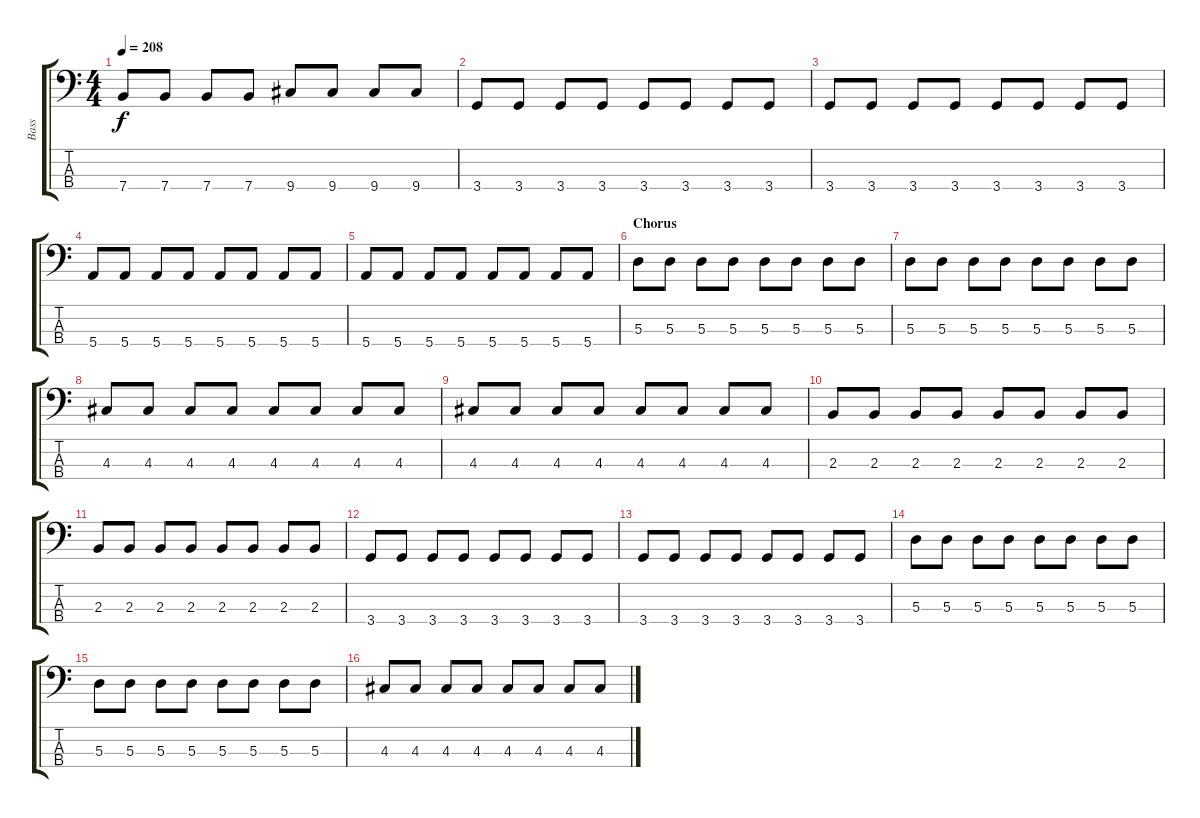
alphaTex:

\track ("Bass" "Bass") {instrument electricbasspick}
\staff {score tabs}
\tuning (G2 D2 A1 E1) {hide}
\ts (4 4)
\tempo 208
\clef f4
\ks c
7.4.8{dy f} 7.4.8 7.4.8 7.4.8 9.4.8 9.4.8 9.4.8 9.4.8 |
3.4.8 3.4.8 3.4.8 3.4.8 3.4.8 3.4.8 3.4.8 3.4.8 |
3.4.8 3.4.8 3.4.8 3.4.8 3.4.8 3.4.8 3.4.8 3.4.8 |
5.4.8 5.4.8 5.4.8 5.4.8 5.4.8 5.4.8 5.4.8 5.4.8 |
5.4.8 5.4.8 5.4.8 5.4.8 5.4.8 5.4.8 5.4.8 5.4.8 |
\section ("" "Chorus")
5.3.8 5.3.8 5.3.8 5.3.8 5.3.8 5.3.8 5.3.8 5.3.8 |
5.3.8 5.3.8 5.3.8 5.3.8 5.3.8 5.3.8 5.3.8 5.3.8 |
4.3.8 4.3.8 4.3.8 4.3.8 4.3.8 4.3.8 4.3.8 4.3.8 |
4.3.8 4.3.8 4.3.8 4.3.8 4.3.8 4.3.8 4.3.8 4.3.8 |
2.3.8 2.3.8 2.3.8 2.3.8 2.3.8 2.3.8 2.3.8 2.3.8 |
2.3.8 2.3.8 2.3.8 2.3.8 2.3.8 2.3.8 2.3.8 2.3.8 |
3.4.8 3.4.8 3.4.8 3.4.8 3.4.8 3.4.8 3.4.8 3.4.8 |
3.4.8 3.4.8 3.4.8 3.4.8 3.4.8 3.4.8 3.4.8 3.4.8 |
5.3.8 5.3.8 5.3.8 5.3.8 5.3.8 5.3.8 5.3.8 5.3.8 |
5.3.8 5.3.8 5.3.8 5.3.8 5.3.8 5.3.8 5.3.8 5.3.8 |
4.3.8 4.3.8 4.3.8 4.3.8 4.3.8 4.3.8 4.3.8 4.3.8
